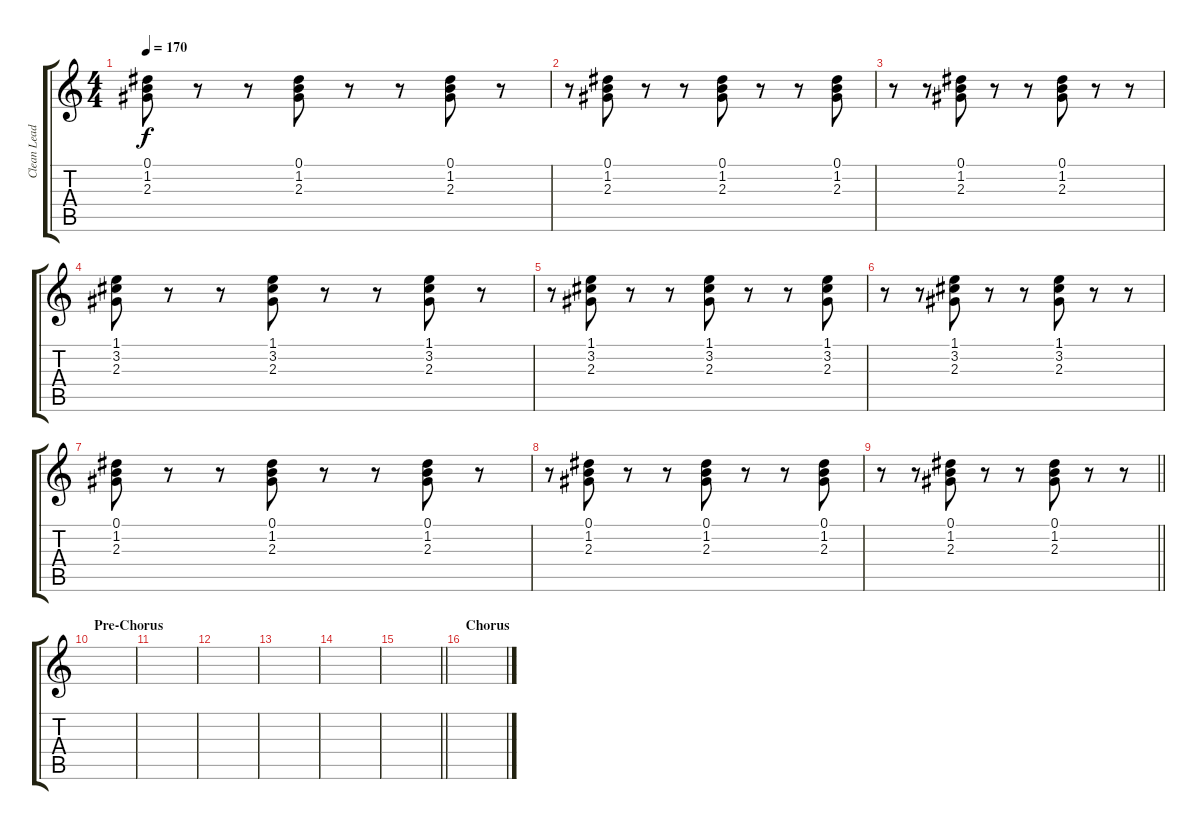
\track ("Clean Lead Guitar" "Clean Lead") {instrument electricguitarclean}
\staff {score tabs}
\tuning (Eb4 Bb3 Gb3 Db3 Ab2 Db2) {hide}
\ts (4 4)
\tempo 170
\clef g2
\ks c
(0.1 1.2 2.3).8{dy f} r.8 r.8 (0.1 1.2 2.3).8 r.8 r.8 (0.1 1.2 2.3).8 r.8 |
r.8 (0.1 1.2 2.3).8 r.8 r.8 (0.1 1.2 2.3).8 r.8 r.8 (0.1 1.2 2.3).8 |
r.8 r.8 (0.1 1.2 2.3).8 r.8 r.8 (0.1 1.2 2.3).8 r.8 r.8 |
(1.1 3.2 2.3).8 r.8 r.8 (1.1 3.2 2.3).8 r.8 r.8 (1.1 3.2 2.3).8 r.8 |
r.8 (1.1 3.2 2.3).8 r.8 r.8 (1.1 3.2 2.3).8 r.8 r.8 (1.1 3.2 2.3).8 |
r.8 r.8 (1.1 3.2 2.3).8 r.8 r.8 (1.1 3.2 2.3).8 r.8 r.8 |
(0.1 1.2 2.3).8 r.8 r.8 (0.1 1.2 2.3).8 r.8 r.8 (0.1 1.2 2.3).8 r.8 |
r.8 (0.1 1.2 2.3).8 r.8 r.8 (0.1 1.2 2.3).8 r.8 r.8 (0.1 1.2 2.3).8 |
\barLineRight lightlight
r.8 r.8 (0.1 1.2 2.3).8 r.8 r.8 (0.1 1.2 2.3).8 r.8 r.8 |
\section ("" "Pre-Chorus")
|
|
|
|
|
\barLineRight lightlight
|
\section ("" "Chorus")
